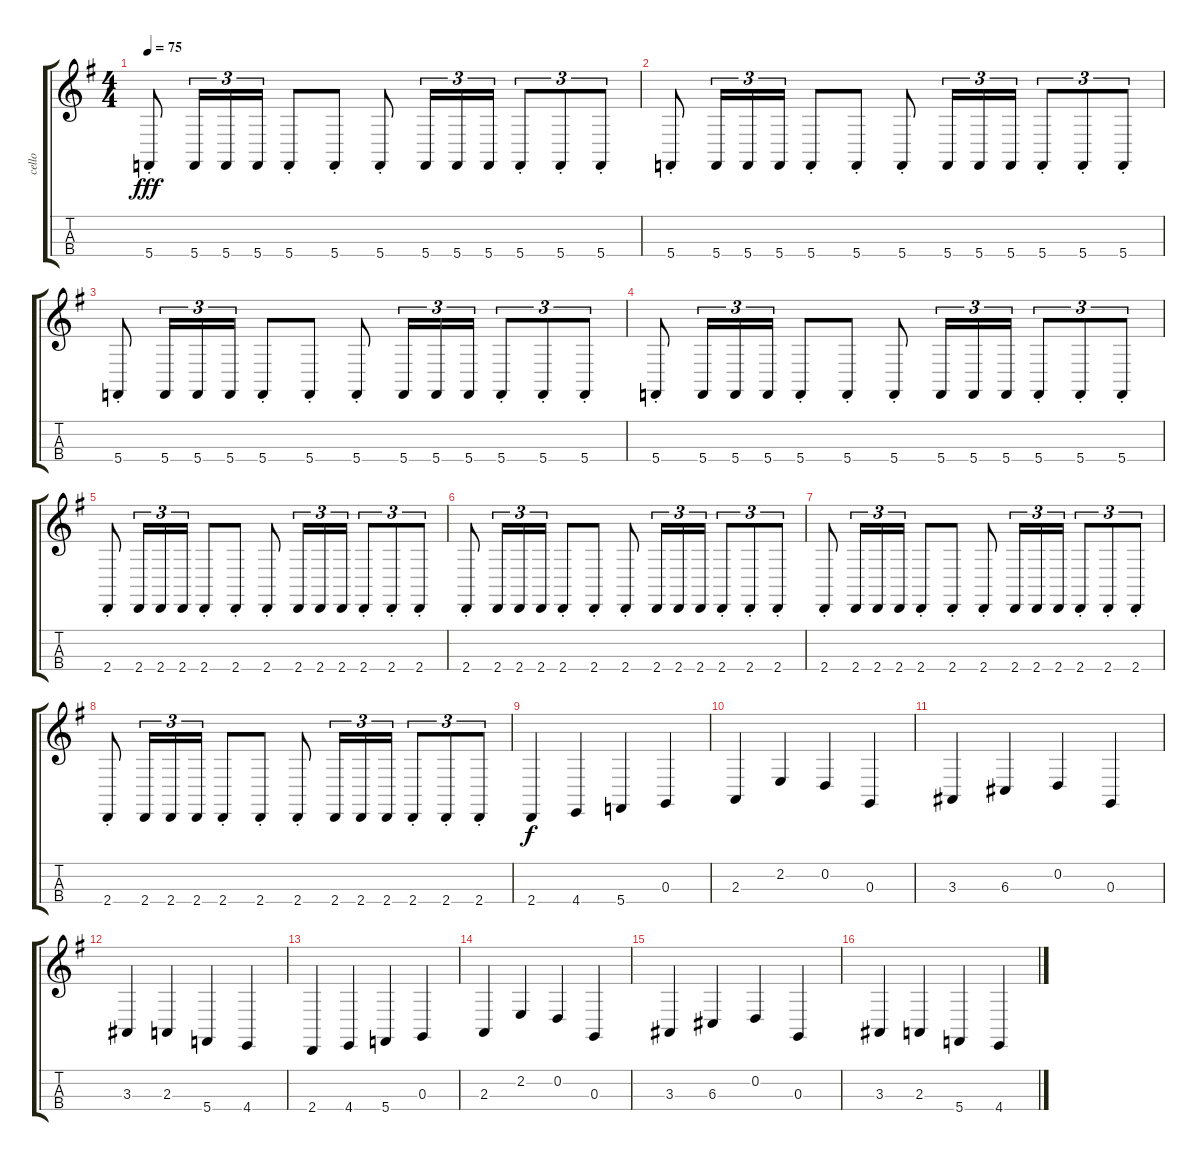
\track ("cello" "cello") {instrument cello}
\staff {score tabs}
\tuning (A3 D3 G2 C2) {hide}
\ts (4 4)
\tempo 75
\clef g2
\ks g
5.4{st}.8{dy fff} 5.4.16{tu (3 2)} 5.4.16{tu (3 2)} 5.4.16{tu (3 2)} 5.4{st}.8 5.4{st}.8 5.4{st}.8 5.4.16{tu (3 2)} 5.4.16{tu (3 2)} 5.4.16{tu (3 2)} 5.4{st}.8{tu (3 2)} 5.4{st}.8{tu (3 2)} 5.4{st}.8{tu (3 2)} |
5.4{st}.8 5.4.16{tu (3 2)} 5.4.16{tu (3 2)} 5.4.16{tu (3 2)} 5.4{st}.8 5.4{st}.8 5.4{st}.8 5.4.16{tu (3 2)} 5.4.16{tu (3 2)} 5.4.16{tu (3 2)} 5.4{st}.8{tu (3 2)} 5.4{st}.8{tu (3 2)} 5.4{st}.8{tu (3 2)} |
5.4{st}.8 5.4.16{tu (3 2)} 5.4.16{tu (3 2)} 5.4.16{tu (3 2)} 5.4{st}.8 5.4{st}.8 5.4{st}.8 5.4.16{tu (3 2)} 5.4.16{tu (3 2)} 5.4.16{tu (3 2)} 5.4{st}.8{tu (3 2)} 5.4{st}.8{tu (3 2)} 5.4{st}.8{tu (3 2)} |
5.4{st}.8 5.4.16{tu (3 2)} 5.4.16{tu (3 2)} 5.4.16{tu (3 2)} 5.4{st}.8 5.4{st}.8 5.4{st}.8 5.4.16{tu (3 2)} 5.4.16{tu (3 2)} 5.4.16{tu (3 2)} 5.4{st}.8{tu (3 2)} 5.4{st}.8{tu (3 2)} 5.4{st}.8{tu (3 2)} |
2.4{st}.8 2.4.16{tu (3 2)} 2.4.16{tu (3 2)} 2.4.16{tu (3 2)} 2.4{st}.8 2.4{st}.8 2.4{st}.8 2.4.16{tu (3 2)} 2.4.16{tu (3 2)} 2.4.16{tu (3 2)} 2.4{st}.8{tu (3 2)} 2.4{st}.8{tu (3 2)} 2.4{st}.8{tu (3 2)} |
2.4{st}.8 2.4.16{tu (3 2)} 2.4.16{tu (3 2)} 2.4.16{tu (3 2)} 2.4{st}.8 2.4{st}.8 2.4{st}.8 2.4.16{tu (3 2)} 2.4.16{tu (3 2)} 2.4.16{tu (3 2)} 2.4{st}.8{tu (3 2)} 2.4{st}.8{tu (3 2)} 2.4{st}.8{tu (3 2)} |
2.4{st}.8 2.4.16{tu (3 2)} 2.4.16{tu (3 2)} 2.4.16{tu (3 2)} 2.4{st}.8 2.4{st}.8 2.4{st}.8 2.4.16{tu (3 2)} 2.4.16{tu (3 2)} 2.4.16{tu (3 2)} 2.4{st}.8{tu (3 2)} 2.4{st}.8{tu (3 2)} 2.4{st}.8{tu (3 2)} |
2.4{st}.8 2.4.16{tu (3 2)} 2.4.16{tu (3 2)} 2.4.16{tu (3 2)} 2.4{st}.8 2.4{st}.8 2.4{st}.8 2.4.16{tu (3 2)} 2.4.16{tu (3 2)} 2.4.16{tu (3 2)} 2.4{st}.8{tu (3 2)} 2.4{st}.8{tu (3 2)} 2.4{st}.8{tu (3 2)} |
2.4.4{dy f} 4.4.4 5.4.4 0.3.4 |
2.3.4 2.2.4 0.2.4 0.3.4 |
3.3.4 6.3.4 0.2.4 0.3.4 |
3.3.4 2.3.4 5.4.4 4.4.4 |
2.4.4 4.4.4 5.4.4 0.3.4 |
2.3.4 2.2.4 0.2.4 0.3.4 |
3.3.4 6.3.4 0.2.4 0.3.4 |
3.3.4 2.3.4 5.4.4 4.4.4
